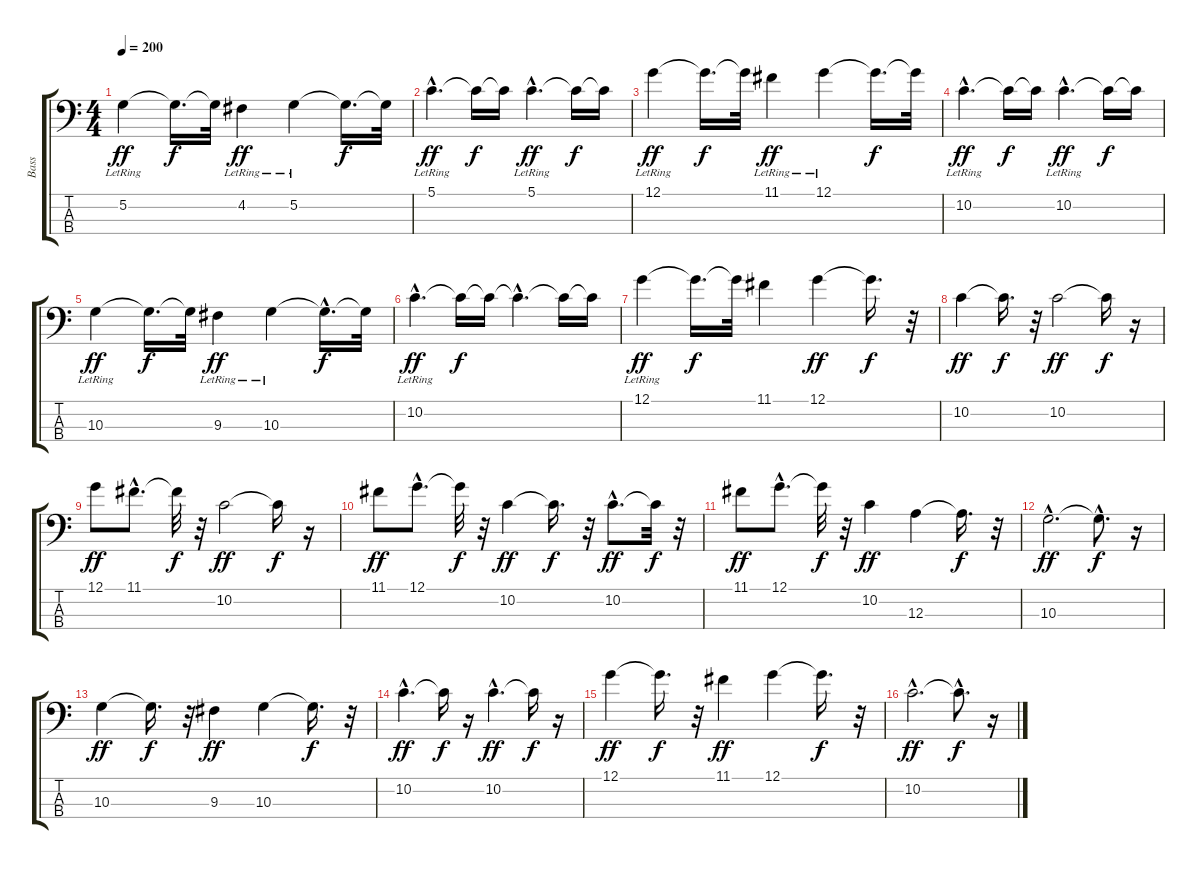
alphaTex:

\track ("Bass" "Bass") {instrument fretlessbass}
\staff {score tabs}
\tuning (G2 D2 A1 E1) {hide}
\ts (4 4)
\tempo 200
\clef f4
\ks c
5.2{lr}.4{dy ff} 5.2{t}.16{d dy f} 5.2{t}.32 4.2{lr}.4{dy ff} 5.2{lr}.4 5.2{t}.16{d dy f} 5.2{t}.32 |
5.1{hac lr}.4{d dy ff} 5.1{t}.16{dy f} 5.1{t}.16 5.1{hac lr}.4{d dy ff} 5.1{t}.16{dy f} 5.1{t}.16 |
12.1{lr}.4{dy ff} 12.1{t}.16{d dy f} 12.1{t}.32 11.1{lr}.4{dy ff} 12.1{lr}.4 12.1{t}.16{d dy f} 12.1{t}.32 |
10.2{hac lr}.4{d dy ff} 10.2{t}.16{dy f} 10.2{t}.16 10.2{hac lr}.4{d dy ff} 10.2{t}.16{dy f} 10.2{t}.16 |
10.3{lr}.4{dy ff} 10.3{t}.16{d dy f} 10.3{t}.32 9.3{lr}.4{dy ff} 10.3{lr}.4 10.3{hac t}.16{d dy f} 10.3{t}.32 |
10.2{hac lr}.4{d dy ff} 10.2{t}.16{dy f} 10.2{t}.16 10.2{hac t}.4{d} 10.2{t}.16 10.2{t}.16 |
12.1{lr}.4{dy ff} 12.1{t}.16{d dy f} 12.1{t}.32 11.1.4 12.1.4{dy ff} 12.1{t}.16{d dy f} r.32 |
10.2.4{dy ff} 10.2{t}.16{d dy f} r.32 10.2.2{dy ff} 10.2{t}.16{dy f} r.16 |
12.1.8{dy ff} 11.1{hac}.8{d} 11.1{t}.32{dy f} r.32 10.2.2{dy ff} 10.2{t}.16{dy f} r.16 |
11.1.8{dy ff} 12.1{hac}.8{d} 12.1{t}.32{dy f} r.32 10.2.4{dy ff} 10.2{t}.16{d dy f} r.32 10.2{hac}.8{d dy ff} 10.2{t}.32{dy f} r.32 |
11.1.8{dy ff} 12.1{hac}.8{d} 12.1{t}.32{dy f} r.32 10.2.4{dy ff} 12.3.4 12.3{t}.16{d dy f} r.32 |
10.3{hac}.2{d dy ff} 10.3{hac t}.8{d dy f} r.16 |
10.3.4{dy ff} 10.3{t}.16{d dy f} r.32 9.3.4{dy ff} 10.3.4 10.3{t}.16{d dy f} r.32 |
10.2{hac}.4{d dy ff} 10.2{t}.16{dy f} r.16 10.2{hac}.4{d dy ff} 10.2{t}.16{dy f} r.16 |
12.1.4{dy ff} 12.1{t}.16{d dy f} r.32 11.1.4{dy ff} 12.1.4 12.1{t}.16{d dy f} r.32 |
10.2{hac}.2{d dy ff} 10.2{hac t}.8{d dy f} r.16
